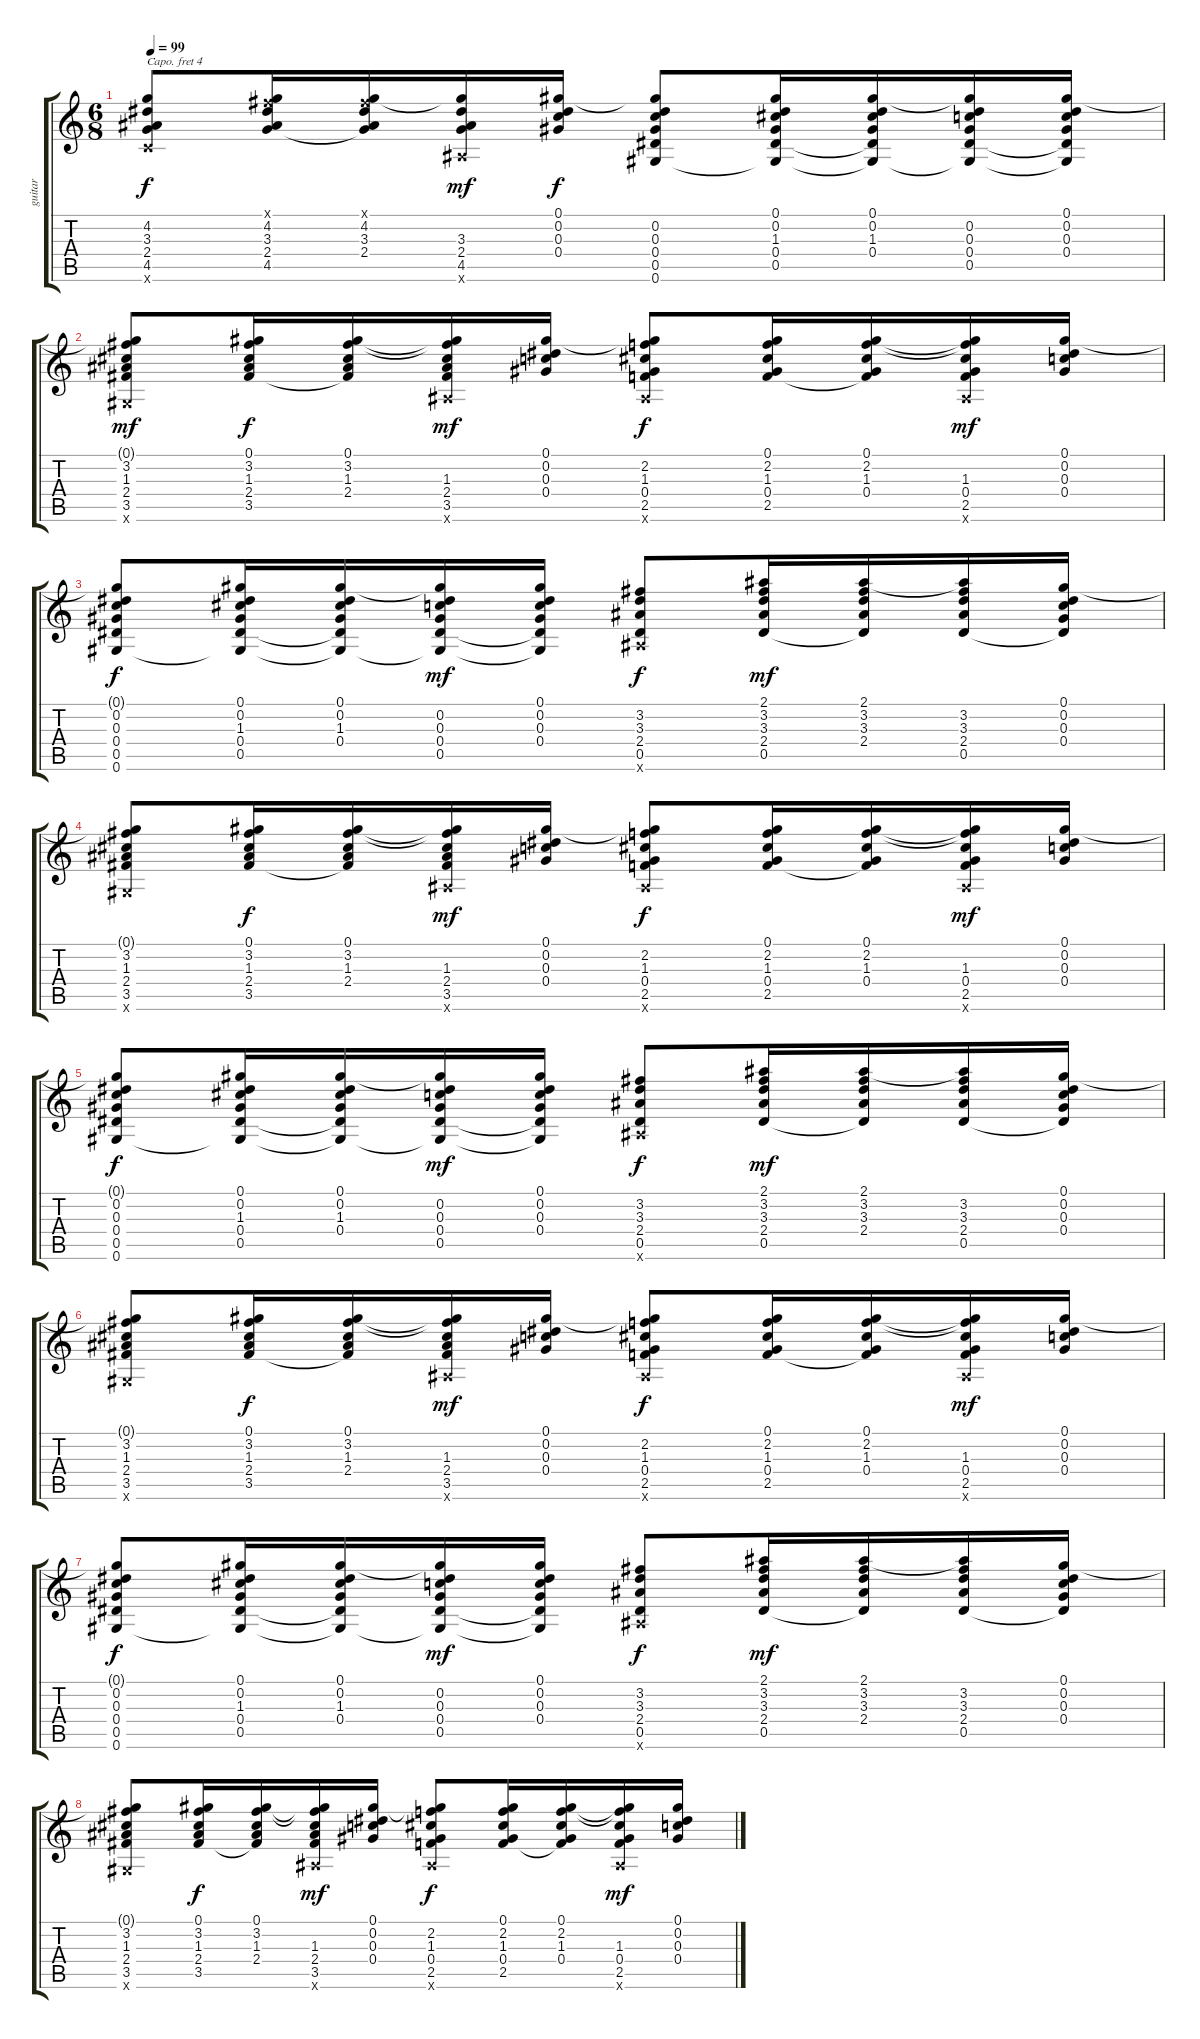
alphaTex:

\track ("guitar" "guitar") {instrument acousticguitarsteel}
\staff {score tabs}
\capo 4
\tuning (E4 B3 Ab3 E3 B2 E2) {hide}
\ts (6 8)
\tempo 99
\clef g2
\ks c
(4.2 3.3 2.4 4.5 4.6{x}).8{dy f} (-2.1{x} 4.2 3.3 2.4 4.5).16 (-2.1{x} 4.2 3.3 2.4 4.5{t}).16 (4.2{t} 3.3 2.4 4.5 2.6{x}).16{dy mf} (0.1 0.2 0.3 0.4).16{dy f} (0.1{t} 0.2 0.3 0.4 0.5 0.6).8 (0.1 0.2 1.3 0.4 0.5 0.6{t}).16 (0.1 0.2 1.3 0.4 0.5{t} 0.6{t}).16 (0.1{t} 0.2 0.3 0.4 0.5 0.6{t}).16 (0.1 0.2 0.3 0.4 0.5{t} 0.6{t}).16 |
(0.1{t} 3.2 1.3 2.4 3.5 0.6{x}).8{dy mf} (0.1 3.2 1.3 2.4 3.5).16{dy f} (0.1 3.2 1.3 2.4 3.5{t}).16 (0.1{t} 3.2{t} 1.3 2.4 3.5 2.6{x}).16{dy mf} (0.1 0.2 0.3 0.4).16 (0.1{t} 2.2 1.3 0.4 2.5 2.6{x}).8{dy f} (0.1 2.2 1.3 0.4 2.5).16 (0.1 2.2 1.3 0.4 2.5{t}).16 (0.1{t} 2.2{t} 1.3 0.4 2.5 2.6{x}).16{dy mf} (0.1 0.2 0.3 0.4).16 |
(0.1{t} 0.2 0.3 0.4 0.5 0.6).8{dy f} (0.1 0.2 1.3 0.4 0.5 0.6{t}).16 (0.1 0.2 1.3 0.4 0.5{t} 0.6{t}).16 (0.1{t} 0.2 0.3 0.4 0.5 0.6{t}).16{dy mf} (0.1 0.2 0.3 0.4 0.5{t} 0.6{t}).16 (3.2 3.3 2.4 0.5 2.6{x}).8{dy f} (2.1 3.2 3.3 2.4 0.5).16{dy mf} (2.1 3.2 3.3 2.4 0.5{t}).16 (2.1{t} 3.2 3.3 2.4 0.5).16 (0.1 0.2 0.3 0.4 0.5{t}).16 |
(0.1{t} 3.2 1.3 2.4 3.5 0.6{x}).8 (0.1 3.2 1.3 2.4 3.5).16{dy f} (0.1 3.2 1.3 2.4 3.5{t}).16 (0.1{t} 3.2{t} 1.3 2.4 3.5 2.6{x}).16{dy mf} (0.1 0.2 0.3 0.4).16 (0.1{t} 2.2 1.3 0.4 2.5 2.6{x}).8{dy f} (0.1 2.2 1.3 0.4 2.5).16 (0.1 2.2 1.3 0.4 2.5{t}).16 (0.1{t} 2.2{t} 1.3 0.4 2.5 2.6{x}).16{dy mf} (0.1 0.2 0.3 0.4).16 |
(0.1{t} 0.2 0.3 0.4 0.5 0.6).8{dy f} (0.1 0.2 1.3 0.4 0.5 0.6{t}).16 (0.1 0.2 1.3 0.4 0.5{t} 0.6{t}).16 (0.1{t} 0.2 0.3 0.4 0.5 0.6{t}).16{dy mf} (0.1 0.2 0.3 0.4 0.5{t} 0.6{t}).16 (3.2 3.3 2.4 0.5 2.6{x}).8{dy f} (2.1 3.2 3.3 2.4 0.5).16{dy mf} (2.1 3.2 3.3 2.4 0.5{t}).16 (2.1{t} 3.2 3.3 2.4 0.5).16 (0.1 0.2 0.3 0.4 0.5{t}).16 |
(0.1{t} 3.2 1.3 2.4 3.5 0.6{x}).8 (0.1 3.2 1.3 2.4 3.5).16{dy f} (0.1 3.2 1.3 2.4 3.5{t}).16 (0.1{t} 3.2{t} 1.3 2.4 3.5 2.6{x}).16{dy mf} (0.1 0.2 0.3 0.4).16 (0.1{t} 2.2 1.3 0.4 2.5 2.6{x}).8{dy f} (0.1 2.2 1.3 0.4 2.5).16 (0.1 2.2 1.3 0.4 2.5{t}).16 (0.1{t} 2.2{t} 1.3 0.4 2.5 2.6{x}).16{dy mf} (0.1 0.2 0.3 0.4).16 |
(0.1{t} 0.2 0.3 0.4 0.5 0.6).8{dy f} (0.1 0.2 1.3 0.4 0.5 0.6{t}).16 (0.1 0.2 1.3 0.4 0.5{t} 0.6{t}).16 (0.1{t} 0.2 0.3 0.4 0.5 0.6{t}).16{dy mf} (0.1 0.2 0.3 0.4 0.5{t} 0.6{t}).16 (3.2 3.3 2.4 0.5 2.6{x}).8{dy f} (2.1 3.2 3.3 2.4 0.5).16{dy mf} (2.1 3.2 3.3 2.4 0.5{t}).16 (2.1{t} 3.2 3.3 2.4 0.5).16 (0.1 0.2 0.3 0.4 0.5{t}).16 |
(0.1{t} 3.2 1.3 2.4 3.5 0.6{x}).8 (0.1 3.2 1.3 2.4 3.5).16{dy f} (0.1 3.2 1.3 2.4 3.5{t}).16 (0.1{t} 3.2{t} 1.3 2.4 3.5 2.6{x}).16{dy mf} (0.1 0.2 0.3 0.4).16 (0.1{t} 2.2 1.3 0.4 2.5 2.6{x}).8{dy f} (0.1 2.2 1.3 0.4 2.5).16 (0.1 2.2 1.3 0.4 2.5{t}).16 (0.1{t} 2.2{t} 1.3 0.4 2.5 2.6{x}).16{dy mf} (0.1 0.2 0.3 0.4).16
